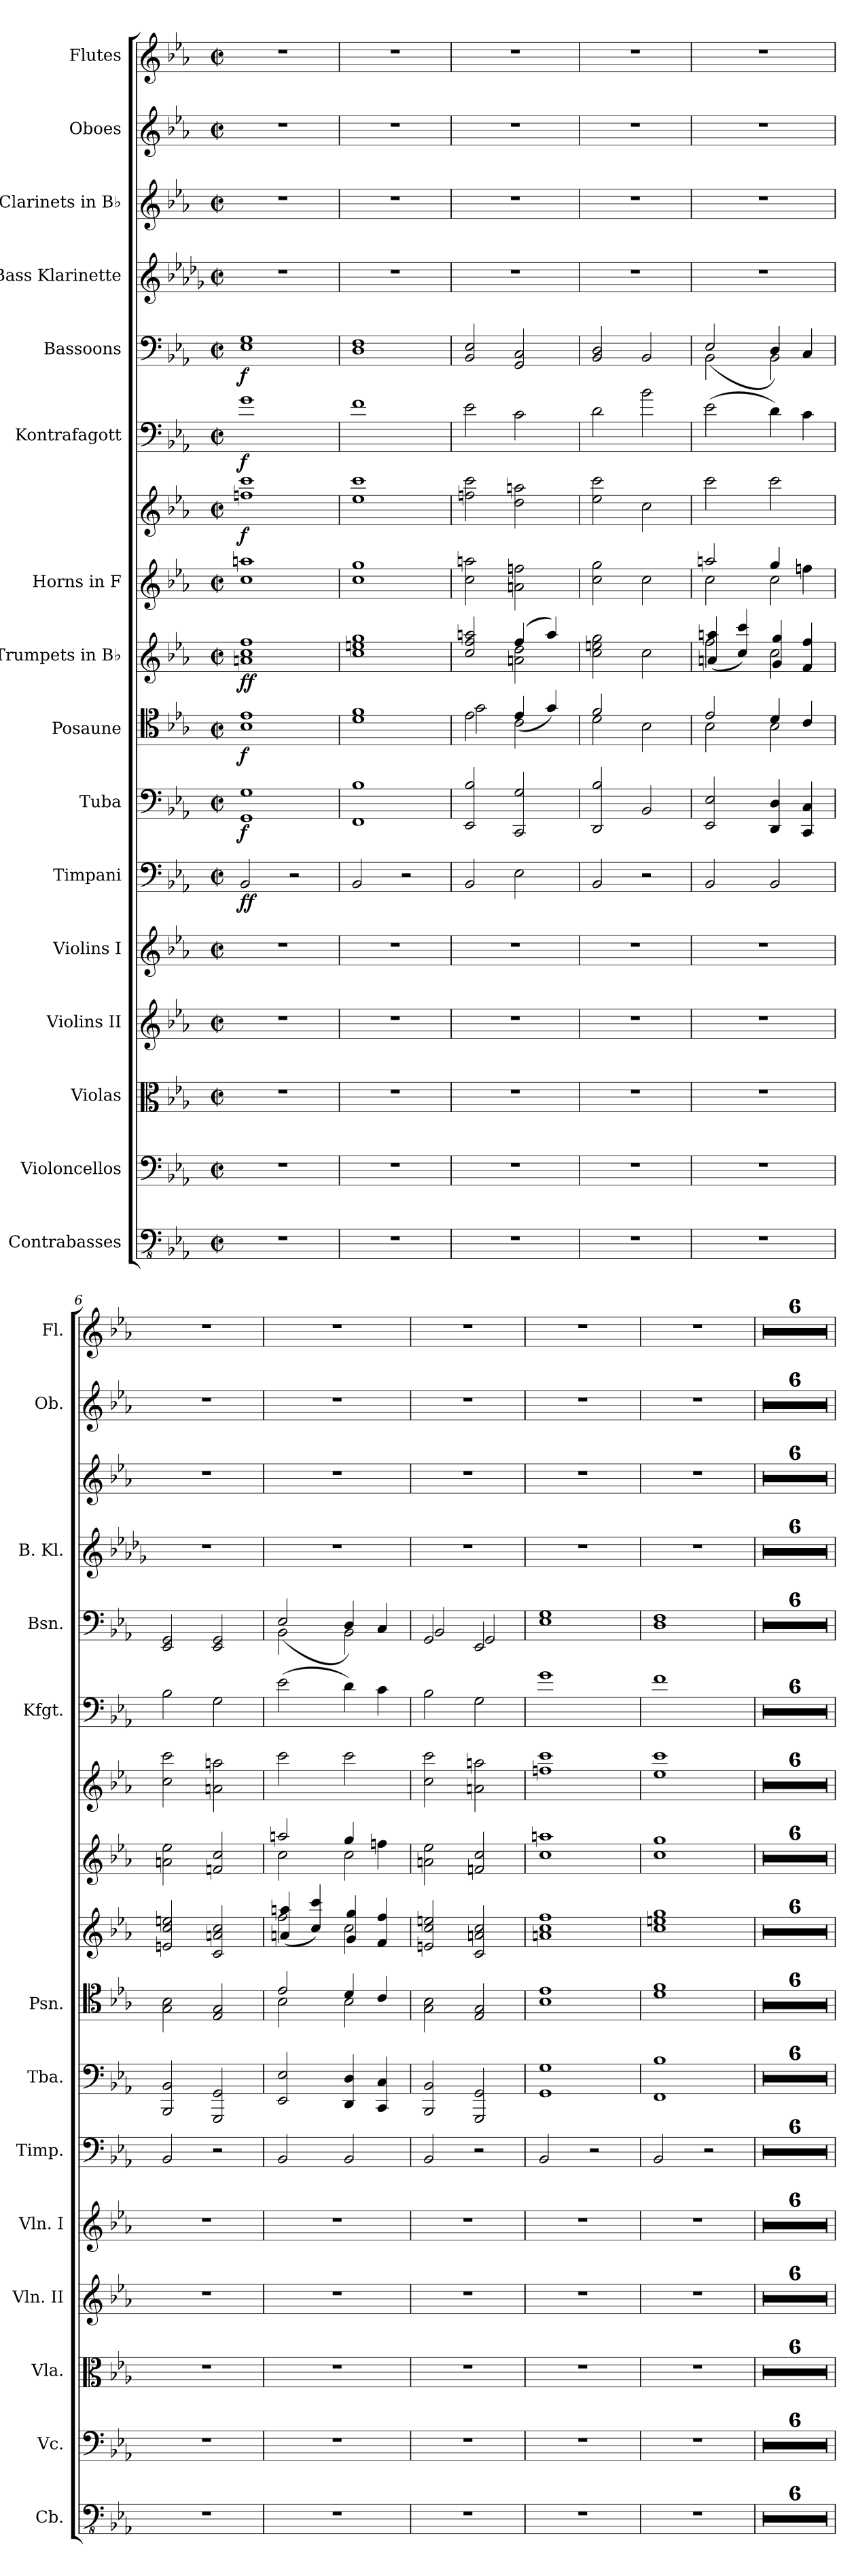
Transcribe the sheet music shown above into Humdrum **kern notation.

**kern	**kern	**kern	**kern	**kern	**kern	**dynam	**kern	**dynam	**kern	**dynam	**kern	**dynam	**kern	**kern	**dynam	**kern	**dynam	**kern	**dynam	**kern	**kern	**kern	**kern
*part16	*part15	*part14	*part13	*part12	*part11	*part11	*part10	*part10	*part9	*part9	*part8	*part8	*part7	*part7	*part7	*part6	*part6	*part5	*part5	*part4	*part3	*part2	*part1
*staff17	*staff16	*staff15	*staff14	*staff13	*staff12	*staff12	*staff11	*staff11	*staff10	*staff10	*staff9	*staff9	*staff8	*staff7	*staff7/8	*staff6	*staff6	*staff5	*staff5	*staff4	*staff3	*staff2	*staff1
*I"Contrabasses	*I"Violoncellos	*I"Violas	*I"Violins II	*I"Violins I	*I"Timpani	*	*I"Tuba	*	*I"Posaune	*	*I"Trumpets in B♭	*	*I"Horns in F	*	*	*I"Kontrafagott	*	*I"Bassoons	*	*I"Bass Klarinette	*I"Clarinets in B♭	*I"Oboes	*I"Flutes
*I'Cb.	*I'Vc.	*I'Vla.	*I'Vln. II	*I'Vln. I	*I'Timp.	*	*I'Tba.	*	*I'Psn.	*	*	*	*	*	*	*I'Kfgt.	*	*I'Bsn.	*	*I'B. Kl.	*	*I'Ob.	*I'Fl.
*clefFv4	*clefF4	*clefC3	*clefG2	*clefG2	*clefF4	*	*clefF4	*	*clefC4	*	*clefG2	*	*clefG2	*clefG2	*	*clefF4	*	*clefF4	*	*clefG2	*clefG2	*clefG2	*clefG2
*ITrd7c12	*	*	*	*	*	*	*	*	*	*	*ITrd1c2	*	*ITrd4c7	*ITrd4c7	*	*ITrd7c12	*	*	*	*ITrd8c14	*ITrd1c2	*	*
*k[b-e-a-]	*k[b-e-a-]	*k[b-e-a-]	*k[b-e-a-]	*k[b-e-a-]	*k[b-e-a-]	*	*k[b-e-a-]	*	*k[b-e-a-]	*	*k[b-e-a-d-g-]	*	*k[b-e-a-d-]	*k[b-e-a-d-]	*	*k[b-e-a-]	*	*k[b-e-a-]	*	*k[b-e-a-d-g-]	*k[b-e-a-d-g-]	*k[b-e-a-]	*k[b-e-a-]
*M2/2	*M2/2	*M2/2	*M2/2	*M2/2	*M2/2	*	*M2/2	*	*M2/2	*	*M2/2	*	*M2/2	*M2/2	*	*M2/2	*	*M2/2	*	*M2/2	*M2/2	*M2/2	*M2/2
*met(c|)	*met(c|)	*met(c|)	*met(c|)	*met(c|)	*met(c|)	*	*met(c|)	*	*met(c|)	*	*met(c|)	*	*met(c|)	*met(c|)	*	*met(c|)	*	*met(c|)	*	*met(c|)	*met(c|)	*met(c|)	*met(c|)
=1	=1	=1	=1	=1	=1	=1	=1	=1	=1	=1	=1	=1	=1	=1	=1	=1	=1	=1	=1	=1	=1	=1	=1
!	!	!	!	!	!	!LO:DY:b	!	!	!	!	!	!	!	!	!	!	!	!	!	!	!	!	!
!	!	!	!	!	!	!LO:DY:n=1:b	!	!LO:DY:b	!	!LO:DY:b	!	!LO:DY:b	!	!	!	!	!	!	!	!	!	!	!
!	!	!	!	!	!	!	!	!	!	!	!	!LO:DY:n=1:b	!	!	!LO:DY:b	!	!LO:DY:b	!	!LO:DY:b	!	!	!	!
1r	1r	1r	1r	1r	2BB-/	f f	1GG 1G	f	1B- 1e-	f	1gn 1b- 1ee-	f f	1f 1ddn	1b-X 1ff	f	1G	f	1E- 1G	f	1r	1r	1r	1r
.	.	.	.	.	2r	.	.	.	.	.	.	.	.	.	.	.	.	.	.	.	.	.	.
=2	=2	=2	=2	=2	=2	=2	=2	=2	=2	=2	=2	=2	=2	=2	=2	=2	=2	=2	=2	=2	=2	=2	=2
1r	1r	1r	1r	1r	2BB-/	.	1FF 1B-	.	1d 1f	.	1b- 1ddn 1ff	.	1f 1cc	1a- 1ff	.	1F	.	1D 1F	.	1r	1r	1r	1r
.	.	.	.	.	2r	.	.	.	.	.	.	.	.	.	.	.	.	.	.	.	.	.	.
=3	=3	=3	=3	=3	=3	=3	=3	=3	=3	=3	=3	=3	=3	=3	=3	=3	=3	=3	=3	=3	=3	=3	=3
*	*	*	*	*	*	*	*	*	*^	*	*^	*	*	*	*	*	*	*	*	*	*	*	*
1r	1r	1r	1r	1r	2BB-/	.	2EE-/ 2B-/	.	2e-\	2g\	.	2b-/ 2ee-/ 2ggn/	2ryy	.	2f\ 2ddn\	2b-X\ 2ff\	.	2E-\	.	2BB-/ 2E-/	.	1r	1r	1r	1r
.	.	.	.	.	2E-\	.	2CC/ 2G/	.	2c\	(4e-/	.	(4ee-/	2gn\ 2cc\	.	2dn\ 2b-X\	2g\ 2ddn\	.	2C\	.	2GG/ 2C/	.	.	.	.	.
.	.	.	.	.	.	.	.	.	.	4g/)	.	4gg/)	.	.	.	.	.	.	.	.	.	.	.	.	.
*	*	*	*	*	*	*	*	*	*	*	*	*v	*v	*	*	*	*	*	*	*	*	*	*	*	*
=4	=4	=4	=4	=4	=4	=4	=4	=4	=4	=4	=4	=4	=4	=4	=4	=4	=4	=4	=4	=4	=4	=4	=4	=4
1r	1r	1r	1r	1r	2BB-/	.	2DD/ 2B-/	.	2d\	2f/	.	2b-\ 2ddn\ 2ff\	.	2f\ 2cc\	2a-\ 2ff\	.	2D\	.	2BB-/ 2D/	.	1r	1r	1r	1r
.	.	.	.	.	2r	.	2BB-/	.	2B-\	2ryy	.	2b-\	.	2f\	2f\	.	2B-\	.	2BB-/	.	.	.	.	.
=5	=5	=5	=5	=5	=5	=5	=5	=5	=5	=5	=5	=5	=5	=5	=5	=5	=5	=5	=5	=5	=5	=5	=5	=5
*	*	*	*	*	*	*	*	*	*	*	*	*^	*	*^	*	*	*	*	*^	*	*	*	*	*
1r	1r	1r	1r	1r	2BB-/	.	2EE-/ 2E-/	.	2B-\	2e-/	.	2ee-\	(4gn/ 4ggn/	.	2f\	2ddn/	2ff\	.	(2E-\	.	2BB-\	(2E-/	.	1r	1r	1r	1r
.	.	.	.	.	.	.	.	.	.	.	.	.	4b-/ 4bb-/)	.	.	.	.	.	.	.	.	.	.	.	.	.	.
.	.	.	.	.	2BB-/	.	4DD/ 4D/	.	2B-\	4d/	.	2b-\	4f/ 4ff/	.	2f\	4cc/	2ff\	.	4D\)	.	2BB-\	4D/)	.	.	.	.	.
.	.	.	.	.	.	.	4CC/ 4C/	.	.	4c/	.	.	4e-/ 4ee-/	.	.	4b-X\	.	.	4C\	.	.	4C/	.	.	.	.	.
*	*	*	*	*	*	*	*	*	*v	*v	*	*	*	*	*v	*v	*	*	*	*	*v	*v	*	*	*	*	*
*	*	*	*	*	*	*	*	*	*	*	*v	*v	*	*	*	*	*	*	*	*	*	*	*	*
=6	=6	=6	=6	=6	=6	=6	=6	=6	=6	=6	=6	=6	=6	=6	=6	=6	=6	=6	=6	=6	=6	=6	=6
1r	1r	1r	1r	1r	2BB-/	.	2BBB-/ 2BB-/	.	2G\ 2B-\	.	2dn/ 2b-/ 2ddn/	.	2dn\ 2a-\	2f\ 2ff\	.	2BB-\	.	2EE-/ 2GG/	.	1r	1r	1r	1r
.	.	.	.	.	2r	.	2GGG/ 2GG/	.	2E-/ 2G/	.	2B-/ 2gn/ 2b-/	.	2B-X/ 2f/	2dn\ 2ddn\	.	2GG\	.	2EE-/ 2GG/	.	.	.	.	.
=7	=7	=7	=7	=7	=7	=7	=7	=7	=7	=7	=7	=7	=7	=7	=7	=7	=7	=7	=7	=7	=7	=7	=7
*	*	*	*	*	*	*	*	*	*^	*	*^	*	*^	*	*	*	*	*^	*	*	*	*	*
1r	1r	1r	1r	1r	2BB-/	.	2EE-/ 2E-/	.	2B-\	2e-/	.	2ee-\	(4gn/ 4ggn/	.	2f\	2ddn/	2ff\	.	(2E-\	.	2BB-\	(2E-/	.	1r	1r	1r	1r
.	.	.	.	.	.	.	.	.	.	.	.	.	4b-/ 4bb-/)	.	.	.	.	.	.	.	.	.	.	.	.	.	.
.	.	.	.	.	2BB-/	.	4DD/ 4D/	.	2B-\	4d/	.	2b-\	4f/ 4ff/	.	2f\	4cc/	2ff\	.	4D\)	.	2BB-\	4D/)	.	.	.	.	.
.	.	.	.	.	.	.	4CC/ 4C/	.	.	4c/	.	.	4e-/ 4ee-/	.	.	4b-X\	.	.	4C\	.	.	4C/	.	.	.	.	.
*	*	*	*	*	*	*	*	*	*v	*v	*	*	*	*	*v	*v	*	*	*	*	*	*	*	*	*	*	*
*	*	*	*	*	*	*	*	*	*	*	*v	*v	*	*	*	*	*	*	*	*	*	*	*	*	*
=8	=8	=8	=8	=8	=8	=8	=8	=8	=8	=8	=8	=8	=8	=8	=8	=8	=8	=8	=8	=8	=8	=8	=8	=8
1r	1r	1r	1r	1r	2BB-/	.	2BBB-/ 2BB-/	.	2G\ 2B-\	.	2dn/ 2b-/ 2ddn/	.	2dn\ 2a-\	2f\ 2ff\	.	2BB-\	.	2GG/	2BB-/	.	1r	1r	1r	1r
.	.	.	.	.	2r	.	2GGG/ 2GG/	.	2E-/ 2G/	.	2B-/ 2gn/ 2b-/	.	2B-X/ 2f/	2dn\ 2ddn\	.	2GG\	.	2EE-/	2GG/	.	.	.	.	.
*	*	*	*	*	*	*	*	*	*	*	*	*	*	*	*	*	*	*v	*v	*	*	*	*	*
=9	=9	=9	=9	=9	=9	=9	=9	=9	=9	=9	=9	=9	=9	=9	=9	=9	=9	=9	=9	=9	=9	=9	=9
1r	1r	1r	1r	1r	2BB-/	.	1GG 1G	.	1B- 1e-	.	1gn 1b- 1ee-	.	1f 1ddn	1b-X 1ff	.	1G	.	1E- 1G	.	1r	1r	1r	1r
.	.	.	.	.	2r	.	.	.	.	.	.	.	.	.	.	.	.	.	.	.	.	.	.
=10	=10	=10	=10	=10	=10	=10	=10	=10	=10	=10	=10	=10	=10	=10	=10	=10	=10	=10	=10	=10	=10	=10	=10
1r	1r	1r	1r	1r	2BB-/	.	1FF 1B-	.	1d 1f	.	1b- 1ddn 1ff	.	1f 1cc	1a- 1ff	.	1F	.	1D 1F	.	1r	1r	1r	1r
.	.	.	.	.	2r	.	.	.	.	.	.	.	.	.	.	.	.	.	.	.	.	.	.
=11	=11	=11	=11	=11	=11	=11	=11	=11	=11	=11	=11	=11	=11	=11	=11	=11	=11	=11	=11	=11	=11	=11	=11
1r	1r	1r	1r	1r	1r	.	1r	.	1r	.	1r	.	1r	1r	.	1r	.	1r	.	1r	1r	1r	1r
=12	=12	=12	=12	=12	=12	=12	=12	=12	=12	=12	=12	=12	=12	=12	=12	=12	=12	=12	=12	=12	=12	=12	=12
1r	1r	1r	1r	1r	1r	.	1r	.	1r	.	1r	.	1r	1r	.	1r	.	1r	.	1r	1r	1r	1r
=13	=13	=13	=13	=13	=13	=13	=13	=13	=13	=13	=13	=13	=13	=13	=13	=13	=13	=13	=13	=13	=13	=13	=13
1r	1r	1r	1r	1r	1r	.	1r	.	1r	.	1r	.	1r	1r	.	1r	.	1r	.	1r	1r	1r	1r
=14	=14	=14	=14	=14	=14	=14	=14	=14	=14	=14	=14	=14	=14	=14	=14	=14	=14	=14	=14	=14	=14	=14	=14
1r	1r	1r	1r	1r	1r	.	1r	.	1r	.	1r	.	1r	1r	.	1r	.	1r	.	1r	1r	1r	1r
=15	=15	=15	=15	=15	=15	=15	=15	=15	=15	=15	=15	=15	=15	=15	=15	=15	=15	=15	=15	=15	=15	=15	=15
1r	1r	1r	1r	1r	1r	.	1r	.	1r	.	1r	.	1r	1r	.	1r	.	1r	.	1r	1r	1r	1r
!!LO:PB:g=z
=16	=16	=16	=16	=16	=16	=16	=16	=16	=16	=16	=16	=16	=16	=16	=16	=16	=16	=16	=16	=16	=16	=16	=16
1r	1r	1r	1r	1r	1r	.	1r	.	1r	.	1r	.	1r	1r	.	1r	.	1r	.	1r	1r	1r	1r
=	=	=	=	=	=	=	=	=	=	=	=	=	=	=	=	=	=	=	=	=	=	=	=
*-	*-	*-	*-	*-	*-	*-	*-	*-	*-	*-	*-	*-	*-	*-	*-	*-	*-	*-	*-	*-	*-	*-	*-
